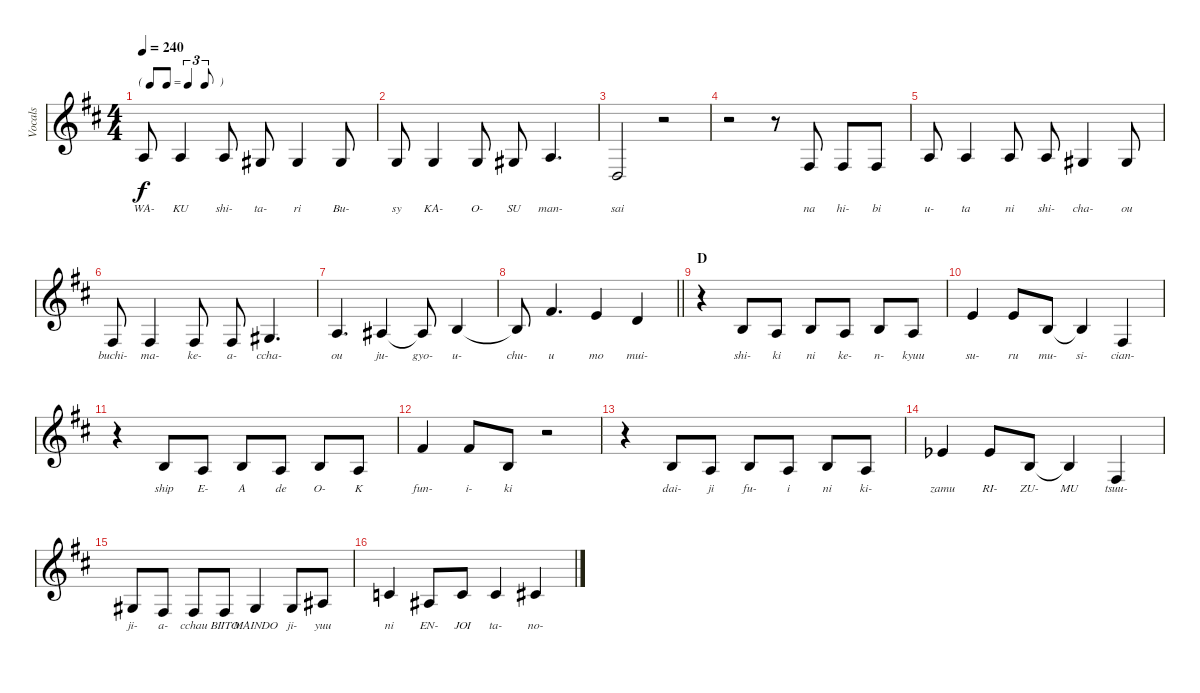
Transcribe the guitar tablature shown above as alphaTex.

\track ("Vocals" "Vocals") {mute instrument violin}
\staff {score}
\tuning (E4 B3 G3 D3 A2 E2) {hide}
\ts (4 4)
\tf triplet8th
\tempo 240
\clef g2
\ks d
2.3.8{lyrics (0 "WA-") lyrics (1 "") lyrics (2 "") lyrics (3 "") lyrics (4 "") dy f} 2.3.4{lyrics (0 "KU") lyrics (1 "") lyrics (2 "") lyrics (3 "") lyrics (4 "")} 2.3.8{lyrics (0 "shi-") lyrics (1 "") lyrics (2 "") lyrics (3 "") lyrics (4 "")} 1.3.8{lyrics (0 "ta-") lyrics (1 "") lyrics (2 "") lyrics (3 "") lyrics (4 "")} 1.3.4{lyrics (0 "ri") lyrics (1 "") lyrics (2 "") lyrics (3 "") lyrics (4 "")} 1.3.8{lyrics (0 "Bu-") lyrics (1 "") lyrics (2 "") lyrics (3 "") lyrics (4 "")} |
0.3.8{lyrics (0 "sy") lyrics (1 "") lyrics (2 "") lyrics (3 "") lyrics (4 "")} 0.3.4{lyrics (0 "KA-") lyrics (1 "") lyrics (2 "") lyrics (3 "") lyrics (4 "")} 0.3.8{lyrics (0 "O-") lyrics (1 "") lyrics (2 "") lyrics (3 "") lyrics (4 "")} 1.3.8{lyrics (0 "SU") lyrics (1 "") lyrics (2 "") lyrics (3 "") lyrics (4 "")} 2.3.4{d lyrics (0 "man-") lyrics (1 "") lyrics (2 "") lyrics (3 "") lyrics (4 "")} |
0.4.2{lyrics (0 "sai") lyrics (1 "") lyrics (2 "") lyrics (3 "") lyrics (4 "")} r.2 |
r.2 r.8 9.5.8{lyrics (0 "na") lyrics (1 "") lyrics (2 "") lyrics (3 "") lyrics (4 "")} 9.5.8{lyrics (0 "hi-") lyrics (1 "") lyrics (2 "") lyrics (3 "") lyrics (4 "")} 4.4.8{lyrics (0 "bi") lyrics (1 "") lyrics (2 "") lyrics (3 "") lyrics (4 "")} |
2.3.8{lyrics (0 "u-") lyrics (1 "") lyrics (2 "") lyrics (3 "") lyrics (4 "")} 2.3.4{lyrics (0 "ta") lyrics (1 "") lyrics (2 "") lyrics (3 "") lyrics (4 "")} 2.3.8{lyrics (0 "ni") lyrics (1 "") lyrics (2 "") lyrics (3 "") lyrics (4 "")} 2.3.8{lyrics (0 "shi-") lyrics (1 "") lyrics (2 "") lyrics (3 "") lyrics (4 "")} 1.3.4{lyrics (0 "cha-") lyrics (1 "") lyrics (2 "") lyrics (3 "") lyrics (4 "")} 1.3.8{lyrics (0 "ou") lyrics (1 "") lyrics (2 "") lyrics (3 "") lyrics (4 "")} |
4.4.8{lyrics (0 "buchi-") lyrics (1 "") lyrics (2 "") lyrics (3 "") lyrics (4 "")} 4.4.4{lyrics (0 "ma-") lyrics (1 "") lyrics (2 "") lyrics (3 "") lyrics (4 "")} 4.4.8{lyrics (0 "ke-") lyrics (1 "") lyrics (2 "") lyrics (3 "") lyrics (4 "")} 4.4.8{lyrics (0 "a-") lyrics (1 "") lyrics (2 "") lyrics (3 "") lyrics (4 "")} 1.3.4{d lyrics (0 "ccha-") lyrics (1 "") lyrics (2 "") lyrics (3 "") lyrics (4 "")} |
2.3.4{d lyrics (0 "ou") lyrics (1 "") lyrics (2 "") lyrics (3 "") lyrics (4 "")} 3.3.4{lyrics (0 "ju-") lyrics (1 "") lyrics (2 "") lyrics (3 "") lyrics (4 "")} 3.3{t}.8{lyrics (0 "gyo-") lyrics (1 "") lyrics (2 "") lyrics (3 "") lyrics (4 "")} 0.2.4{lyrics (0 "u-") lyrics (1 "") lyrics (2 "") lyrics (3 "") lyrics (4 "")} |
\barLineRight lightlight
0.2{t}.8{lyrics (0 "chu-") lyrics (1 "") lyrics (2 "") lyrics (3 "") lyrics (4 "")} 2.1.4{d lyrics (0 "u") lyrics (1 "") lyrics (2 "") lyrics (3 "") lyrics (4 "")} 0.1.4{lyrics (0 "mo") lyrics (1 "") lyrics (2 "") lyrics (3 "") lyrics (4 "")} 3.2.4{lyrics (0 "mui-") lyrics (1 "") lyrics (2 "") lyrics (3 "") lyrics (4 "")} |
\section ("" "D")
r.4 0.2.8{lyrics (0 "shi-") lyrics (1 "") lyrics (2 "") lyrics (3 "") lyrics (4 "")} 2.3.8{lyrics (0 "ki") lyrics (1 "") lyrics (2 "") lyrics (3 "") lyrics (4 "")} 0.2.8{lyrics (0 "ni") lyrics (1 "") lyrics (2 "") lyrics (3 "") lyrics (4 "")} 2.3.8{lyrics (0 "ke-") lyrics (1 "") lyrics (2 "") lyrics (3 "") lyrics (4 "")} 0.2.8{lyrics (0 "n-") lyrics (1 "") lyrics (2 "") lyrics (3 "") lyrics (4 "")} 2.3.8{lyrics (0 "kyuu") lyrics (1 "") lyrics (2 "") lyrics (3 "") lyrics (4 "")} |
0.1.4{lyrics (0 "su-") lyrics (1 "") lyrics (2 "") lyrics (3 "") lyrics (4 "")} 0.1.8{lyrics (0 "ru") lyrics (1 "") lyrics (2 "") lyrics (3 "") lyrics (4 "")} 0.2.8{lyrics (0 "mu-") lyrics (1 "") lyrics (2 "") lyrics (3 "") lyrics (4 "")} 0.2{t}.4{lyrics (0 "si-") lyrics (1 "") lyrics (2 "") lyrics (3 "") lyrics (4 "")} 4.4.4{lyrics (0 "cian-") lyrics (1 "") lyrics (2 "") lyrics (3 "") lyrics (4 "")} |
r.4 0.2.8{lyrics (0 "ship") lyrics (1 "") lyrics (2 "") lyrics (3 "") lyrics (4 "")} 2.3.8{lyrics (0 "E-") lyrics (1 "") lyrics (2 "") lyrics (3 "") lyrics (4 "")} 0.2.8{lyrics (0 "A") lyrics (1 "") lyrics (2 "") lyrics (3 "") lyrics (4 "")} 2.3.8{lyrics (0 "de") lyrics (1 "") lyrics (2 "") lyrics (3 "") lyrics (4 "")} 0.2.8{lyrics (0 "O-") lyrics (1 "") lyrics (2 "") lyrics (3 "") lyrics (4 "")} 2.3.8{lyrics (0 "K") lyrics (1 "") lyrics (2 "") lyrics (3 "") lyrics (4 "")} |
2.1.4{lyrics (0 "fun-") lyrics (1 "") lyrics (2 "") lyrics (3 "") lyrics (4 "")} 2.1.8{lyrics (0 "i-") lyrics (1 "") lyrics (2 "") lyrics (3 "") lyrics (4 "")} 0.2.8{lyrics (0 "ki") lyrics (1 "") lyrics (2 "") lyrics (3 "") lyrics (4 "")} r.2 |
r.4 0.2.8{lyrics (0 "dai-") lyrics (1 "") lyrics (2 "") lyrics (3 "") lyrics (4 "")} 2.3.8{lyrics (0 "ji") lyrics (1 "") lyrics (2 "") lyrics (3 "") lyrics (4 "")} 0.2.8{lyrics (0 "fu-") lyrics (1 "") lyrics (2 "") lyrics (3 "") lyrics (4 "")} 2.3.8{lyrics (0 "i") lyrics (1 "") lyrics (2 "") lyrics (3 "") lyrics (4 "")} 0.2.8{lyrics (0 "ni") lyrics (1 "") lyrics (2 "") lyrics (3 "") lyrics (4 "")} 2.3.8{lyrics (0 "ki-") lyrics (1 "") lyrics (2 "") lyrics (3 "") lyrics (4 "")} |
4.2{acc b}.4{lyrics (0 "zamu") lyrics (1 "") lyrics (2 "") lyrics (3 "") lyrics (4 "")} 4.2{acc b}.8{lyrics (0 "RI-") lyrics (1 "") lyrics (2 "") lyrics (3 "") lyrics (4 "")} 0.2.8{lyrics (0 "ZU-") lyrics (1 "") lyrics (2 "") lyrics (3 "") lyrics (4 "")} 0.2{t}.4{lyrics (0 "MU") lyrics (1 "") lyrics (2 "") lyrics (3 "") lyrics (4 "")} 4.4.4{lyrics (0 "tsuu-") lyrics (1 "") lyrics (2 "") lyrics (3 "") lyrics (4 "")} |
1.3.8{lyrics (0 "ji-") lyrics (1 "") lyrics (2 "") lyrics (3 "") lyrics (4 "")} 4.4.8{lyrics (0 "a-") lyrics (1 "") lyrics (2 "") lyrics (3 "") lyrics (4 "")} 4.4.8{lyrics (0 "cchau") lyrics (1 "") lyrics (2 "") lyrics (3 "") lyrics (4 "")} 4.4.8{lyrics (0 "BIITO") lyrics (1 "") lyrics (2 "") lyrics (3 "") lyrics (4 "")} 1.3.4{lyrics (0 "MAINDO") lyrics (1 "") lyrics (2 "") lyrics (3 "") lyrics (4 "")} 1.3.8{lyrics (0 "ji-") lyrics (1 "") lyrics (2 "") lyrics (3 "") lyrics (4 "")} 3.3.8{lyrics (0 "yuu") lyrics (1 "") lyrics (2 "") lyrics (3 "") lyrics (4 "")} |
1.2.4{lyrics (0 "ni") lyrics (1 "") lyrics (2 "") lyrics (3 "") lyrics (4 "")} 3.3.8{lyrics (0 "EN-") lyrics (1 "") lyrics (2 "") lyrics (3 "") lyrics (4 "")} 1.2.8{lyrics (0 "JOI") lyrics (1 "") lyrics (2 "") lyrics (3 "") lyrics (4 "")} 1.2.4{lyrics (0 "ta-") lyrics (1 "") lyrics (2 "") lyrics (3 "") lyrics (4 "")} 2.2.4{lyrics (0 "no-") lyrics (1 "") lyrics (2 "") lyrics (3 "") lyrics (4 "")}
